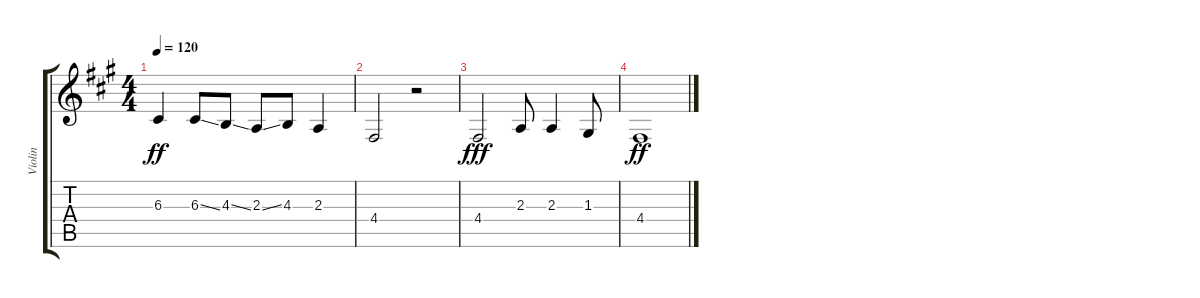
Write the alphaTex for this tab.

\track ("Violin" "Violin") {instrument violin}
\staff {score tabs}
\tuning (E4 B3 G3 D3 A2 E2) {hide}
\ts (4 4)
\tempo 120
\clef g2
\ks f#minor
6.3.4{dy ff} 6.3{ss}.8 4.3{ss}.8 2.3{ss}.8 4.3.8 2.3.4 |
4.4.2 r.2 |
4.4.2{dy fff} 2.3.8 2.3.4 1.3.8 |
4.4.1{dy ff}
